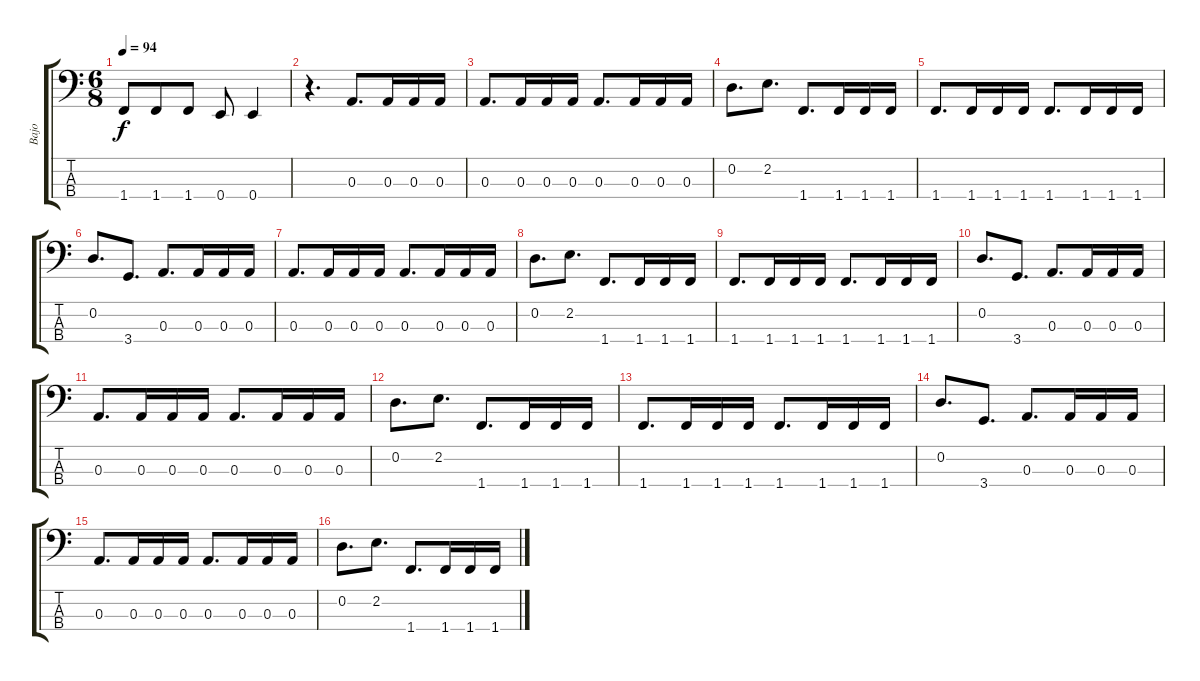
\track ("Bajo" "Bajo") {instrument electricbassfinger}
\staff {score tabs}
\tuning (G2 D2 A1 E1) {hide}
\ts (6 8)
\tempo 94
\clef f4
\ks c
1.4.8{dy f} 1.4.8 1.4.8 0.4.8 0.4.4 |
r.4{d} 0.3.8{d} 0.3.16 0.3.16 0.3.16 |
0.3.8{d} 0.3.16 0.3.16 0.3.16 0.3.8{d} 0.3.16 0.3.16 0.3.16 |
0.2.8{d} 2.2.8{d} 1.4.8{d} 1.4.16 1.4.16 1.4.16 |
1.4.8{d} 1.4.16 1.4.16 1.4.16 1.4.8{d} 1.4.16 1.4.16 1.4.16 |
0.2.8{d} 3.4.8{d} 0.3.8{d} 0.3.16 0.3.16 0.3.16 |
0.3.8{d} 0.3.16 0.3.16 0.3.16 0.3.8{d} 0.3.16 0.3.16 0.3.16 |
0.2.8{d} 2.2.8{d} 1.4.8{d} 1.4.16 1.4.16 1.4.16 |
1.4.8{d} 1.4.16 1.4.16 1.4.16 1.4.8{d} 1.4.16 1.4.16 1.4.16 |
0.2.8{d} 3.4.8{d} 0.3.8{d} 0.3.16 0.3.16 0.3.16 |
0.3.8{d} 0.3.16 0.3.16 0.3.16 0.3.8{d} 0.3.16 0.3.16 0.3.16 |
0.2.8{d} 2.2.8{d} 1.4.8{d} 1.4.16 1.4.16 1.4.16 |
1.4.8{d} 1.4.16 1.4.16 1.4.16 1.4.8{d} 1.4.16 1.4.16 1.4.16 |
0.2.8{d} 3.4.8{d} 0.3.8{d} 0.3.16 0.3.16 0.3.16 |
0.3.8{d} 0.3.16 0.3.16 0.3.16 0.3.8{d} 0.3.16 0.3.16 0.3.16 |
0.2.8{d} 2.2.8{d} 1.4.8{d} 1.4.16 1.4.16 1.4.16
